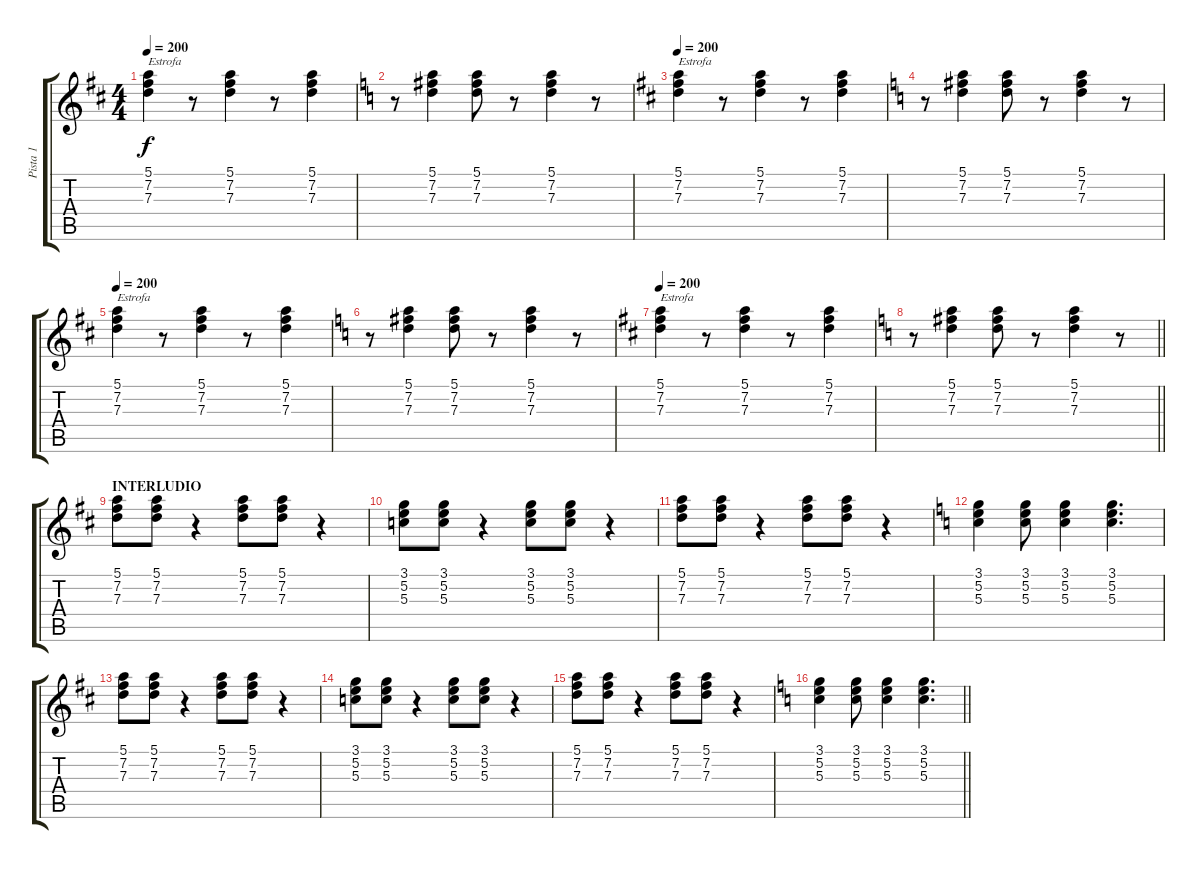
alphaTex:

\track ("Pista 1" "Pista 1") {instrument electricguitarclean}
\staff {score tabs}
\tuning (E4 B3 G3 D3 A2 E2) {hide}
\ts (4 4)
\tempo 200
\clef g2
\ks d
(5.1 7.2 7.3).4{txt "Estrofa" dy f} r.8 (5.1 7.2 7.3).4 r.8 (5.1 7.2 7.3).4 |
\ks c
r.8 (5.1 7.2 7.3).4 (5.1 7.2 7.3).8 r.8 (5.1 7.2 7.3).4 r.8 |
\tempo 200
\ks d
(5.1 7.2 7.3).4{txt "Estrofa"} r.8 (5.1 7.2 7.3).4 r.8 (5.1 7.2 7.3).4 |
\ks c
r.8 (5.1 7.2 7.3).4 (5.1 7.2 7.3).8 r.8 (5.1 7.2 7.3).4 r.8 |
\tempo 200
\ks d
(5.1 7.2 7.3).4{txt "Estrofa"} r.8 (5.1 7.2 7.3).4 r.8 (5.1 7.2 7.3).4 |
\ks c
r.8 (5.1 7.2 7.3).4 (5.1 7.2 7.3).8 r.8 (5.1 7.2 7.3).4 r.8 |
\tempo 200
\ks d
(5.1 7.2 7.3).4{txt "Estrofa"} r.8 (5.1 7.2 7.3).4 r.8 (5.1 7.2 7.3).4 |
\barLineRight lightlight
\ks c
r.8 (5.1 7.2 7.3).4 (5.1 7.2 7.3).8 r.8 (5.1 7.2 7.3).4 r.8 |
\section ("" "INTERLUDIO")
\ks d
(5.1 7.2 7.3).8 (5.1 7.2 7.3).8 r.4 (5.1 7.2 7.3).8 (5.1 7.2 7.3).8 r.4 |
(3.1 5.2 5.3).8 (3.1 5.2 5.3).8 r.4 (3.1 5.2 5.3).8 (3.1 5.2 5.3).8 r.4 |
(5.1 7.2 7.3).8 (5.1 7.2 7.3).8 r.4 (5.1 7.2 7.3).8 (5.1 7.2 7.3).8 r.4 |
\ks c
(3.1 5.2 5.3).4 (3.1 5.2 5.3).8 (3.1 5.2 5.3).4 (3.1 5.2 5.3).4{d} |
\ks d
(5.1 7.2 7.3).8 (5.1 7.2 7.3).8 r.4 (5.1 7.2 7.3).8 (5.1 7.2 7.3).8 r.4 |
(3.1 5.2 5.3).8 (3.1 5.2 5.3).8 r.4 (3.1 5.2 5.3).8 (3.1 5.2 5.3).8 r.4 |
(5.1 7.2 7.3).8 (5.1 7.2 7.3).8 r.4 (5.1 7.2 7.3).8 (5.1 7.2 7.3).8 r.4 |
\barLineRight lightlight
\ks c
(3.1 5.2 5.3).4 (3.1 5.2 5.3).8 (3.1 5.2 5.3).4 (3.1 5.2 5.3).4{d}
